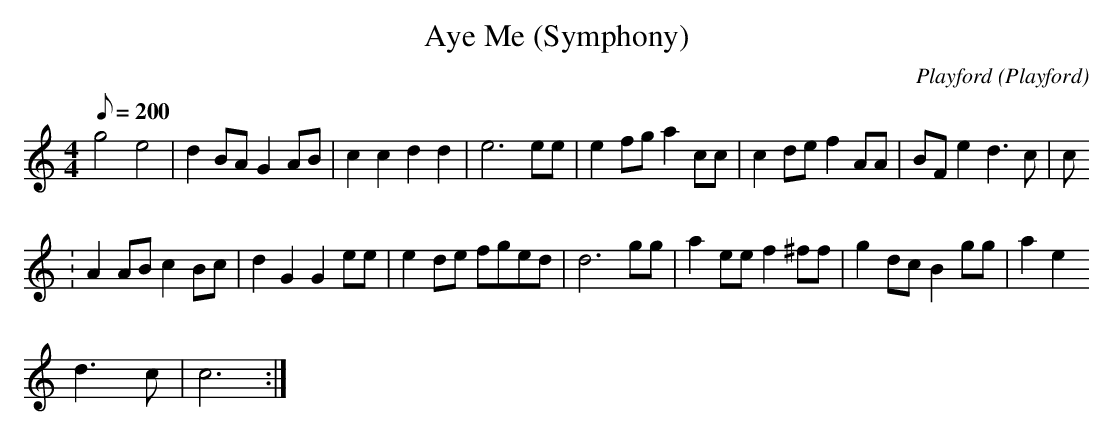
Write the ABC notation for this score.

X:1
T:Aye Me (Symphony)
M:4/4
L:1/8
Q:200
C:Playford
O:Playford
K:C
g4 e4|d2 BA G2 AB|c2 c2 d2 d2|e6 ee|e2 fg a2 cc|c2 de f2 AA|BF e2 d3 c|c
6
:\
A2 AB c2 Bc|d2 G2 G2 ee|e2 de fged|d6 gg|a2 ee f2 ^ff|g2 dc B2 gg|a2 e2
d3 c|c6:|
